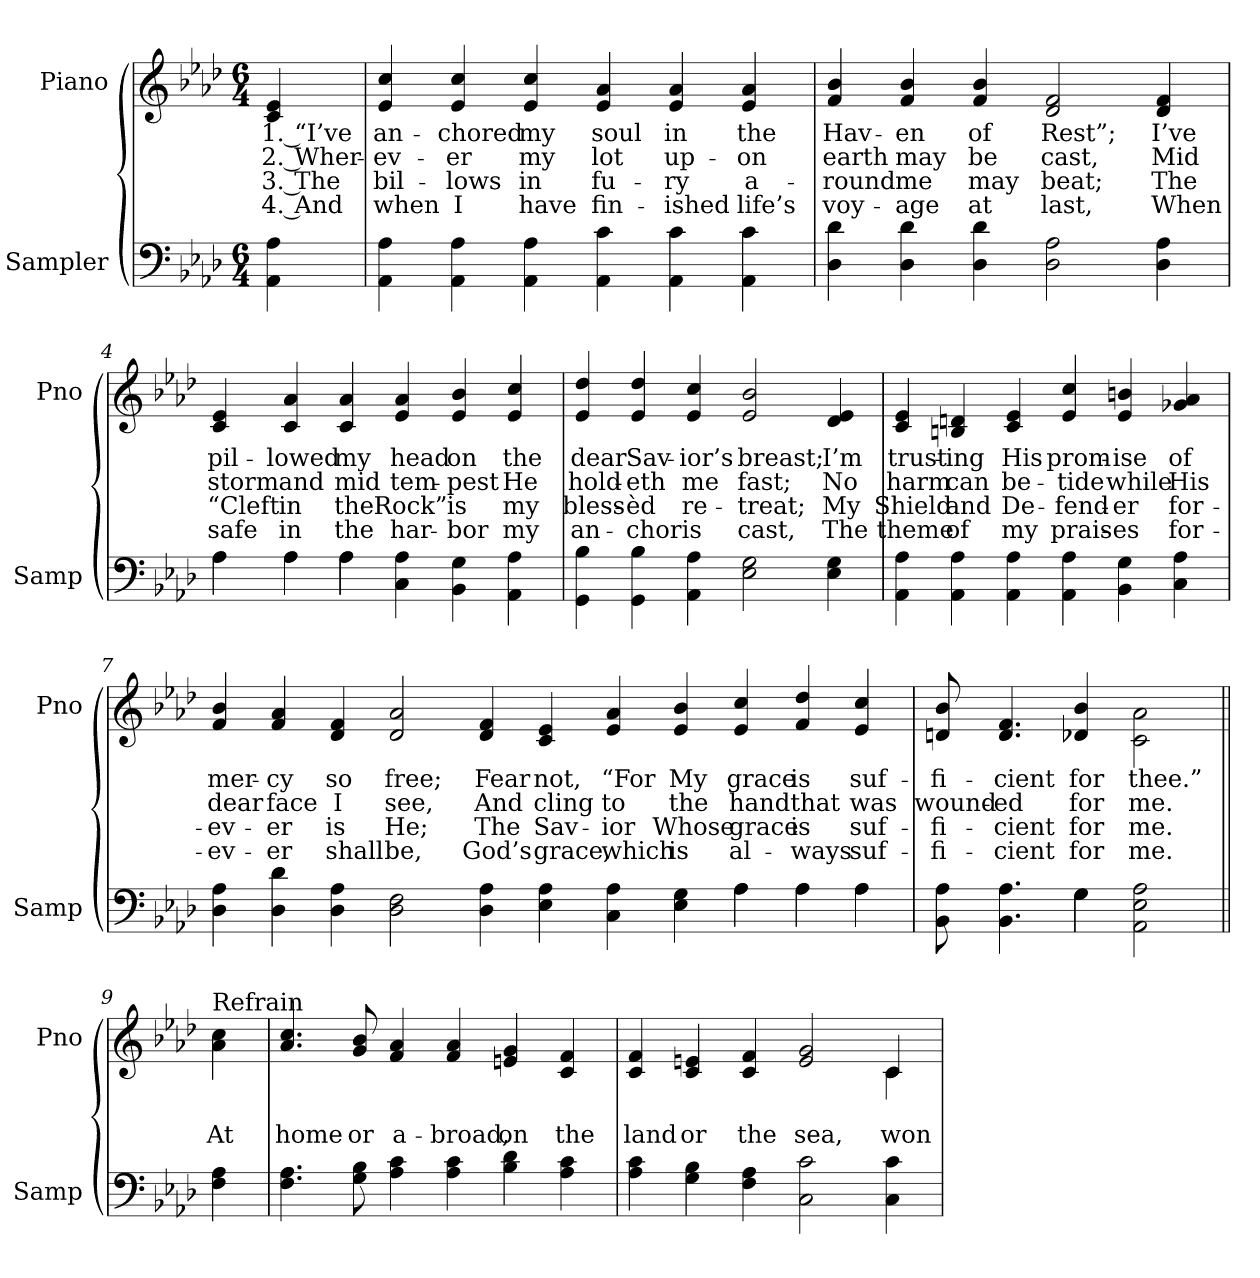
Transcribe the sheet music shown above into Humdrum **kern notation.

**kern	**kern	**text	**text	**text	**text
*part2	*part1	*part1	*part1	*part1	*part1
*staff2	*staff1	*staff1	*staff1	*staff1	*staff1
*I"Sampler	*I"Piano	*	*	*	*
*I'Samp	*I'Pno	*	*	*	*
*clefF4	*clefG2	*	*	*	*
*k[b-e-a-d-]	*k[b-e-a-d-]	*	*	*	*
*A-:	*A-:	*	*	*	*
*M6/4	*M6/4	*	*	*	*
=1	=1	=1	=1	=1	=1
4AA-\ 4A-\	4c/ 4e-/	1. “I’ve	2. Wher-	3. The	4. And
=2	=2	=2	=2	=2	=2
4AA-\ 4A-\	4e-/ 4cc/	an-	-ev-	bil-	when
4AA-\ 4A-\	4e-/ 4cc/	-chored	-er	-lows	I
4AA-\ 4A-\	4e-/ 4cc/	my	my	in	have
4AA-\ 4c\	4e-/ 4a-/	soul	lot	fu-	fin-
4AA-\ 4c\	4e-/ 4a-/	in	up-	-ry	-ished
4AA-\ 4c\	4e-/ 4a-/	the	-on	a-	life’s
=3	=3	=3	=3	=3	=3
4D-\ 4d-\	4f/ 4b-/	Hav-	earth	-round	voy-
4D-\ 4d-\	4f/ 4b-/	-en	may	me	-age
4D-\ 4d-\	4f/ 4b-/	of	be	may	at
2D-\ 2A-\	2d-/ 2f/	Rest”;	cast,	beat;	last,
4D-\ 4A-\	4d-/ 4f/	I’ve	Mid	The	When
=4	=4	=4	=4	=4	=4
*^	*	*	*	*	*
4A-\	4A-	4c/ 4e-/	pil-	storm	“Cleft	safe
4A-\	4A-	4c/ 4a-/	-lowed	and	in	in
4A-\	4A-	4c/ 4a-/	my	mid	the	the
4C\ 4A-\	2.ryy	4e-/ 4a-/	head	tem-	Rock”	har-
4BB-\ 4G\	.	4e-/ 4b-/	on	-pest	is	-bor
4AA-\ 4A-\	.	4e-/ 4cc/	the	He	my	my
*v	*v	*	*	*	*	*
=5	=5	=5	=5	=5	=5
4GG\ 4B-\	4e-/ 4dd-/	dear	hold-	bless-	an-
4GG\ 4B-\	4e-/ 4dd-/	Sav-	-eth	-èd	-chor
4AA-\ 4A-\	4e-/ 4cc/	-ior’s	me	re-	is
2E-\ 2G\	2e-/ 2b-/	breast;	fast;	-treat;	cast,
4E-\ 4G\	4d-/ 4e-/	I’m	No	My	The
=6	=6	=6	=6	=6	=6
4AA-\ 4A-\	4c/ 4e-/	trust-	harm	Shield	theme
4AA-\ 4A-\	4Bn/ 4dn/	-ing	can	and	of
4AA-\ 4A-\	4c/ 4e-/	His	be-	De-	my
4AA-\ 4A-\	4e-/ 4cc/	prom-	-tide	-fend-	prais-
4BB-\ 4G\	4e-/ 4bn/	-ise	while	-er	-es
4C\ 4A-\	4g-X/ 4a-/	of	His	for-	for-
=7	=7	=7	=7	=7	=7
*^	*	*	*	*	*
4D-\ 4A-\	4ryy	4f/ 4b-/	mer-	dear	-ev-	-ev-
*v	*v	*	*	*	*	*
4D-\ 4d-\	4f/ 4a-/	-cy	face	-er	-er
4D-\ 4A-\	4d-/ 4f/	so	I	is	shall
2D-\ 2F\	2d-/ 2a-/	free;	see,	He;	be,
4D-\ 4A-\	4d-/ 4f/	Fear	And	The	God’s
4E-\ 4A-\	4c/ 4e-/	not,	cling	Sav-	grace,
4C\ 4A-\	4e-/ 4a-/	“For	to	-ior	which
4E-\ 4G\	4e-/ 4b-/	My	the	Whose	is
*^	*	*	*	*	*
4A-\	4A-	4e-/ 4cc/	grace	hand	grace	al-
4A-\	4A-	4f/ 4dd-/	is	that	is	-ways
4A-\	4A-	4e-/ 4cc/	suf-	was	suf-	suf-
=8	=8	=8	=8	=8	=8	=8
8BB-\ 8A-\	2ryy	8dn/ 8b-/	-fi-	wound-	-fi-	-fi-
4.BB-\ 4.A-\	.	4.d/ 4.f/	-cient	-ed	-cient	-cient
4G\	4G	4d-X/ 4b-/	for	for	for	for
2AA-\ 2E-\ 2A-\	2ryy	2c\ 2a-\	thee.”	me.	me.	me.
=9||	=9||	=9||	=9||	=9||	=9||	=9||
!	!	!LO:TX:t=Refrain	!	!	!	!
*v	*v	*	*	*	*	*
4F\ 4A-\	4a-\ 4cc\	.	At	.	.
=10	=10	=10	=10	=10	=10
4.F\ 4.A-\	4.a-/ 4.cc/	.	home	.	.
8G\ 8B-\	8g/ 8b-/	.	or	.	.
4A-\ 4c\	4f/ 4a-/	.	a-	.	.
4A-\ 4c\	4f/ 4a-/	.	-broad,	.	.
4B-\ 4d-\	4en/ 4g/	.	on	.	.
4A-\ 4c\	4c/ 4f/	.	the	.	.
=11	=11	=11	=11	=11	=11
*	*^	*	*	*	*
4A-\ 4c\	4c/ 4f/	4ryy	.	land	.	.
*	*v	*v	*	*	*	*
4G\ 4B-\	4c/ 4en/	.	or	.	.
4F\ 4A-\	4c/ 4f/	.	the	.	.
2C\ 2c\	2e/ 2g/	.	sea,	.	.
*	*^	*	*	*	*
4C\ 4c\	4c/	4c	.	won-	.	.
*	*v	*v	*	*	*	*
=	=	=	=	=	=
*-	*-	*-	*-	*-	*-
